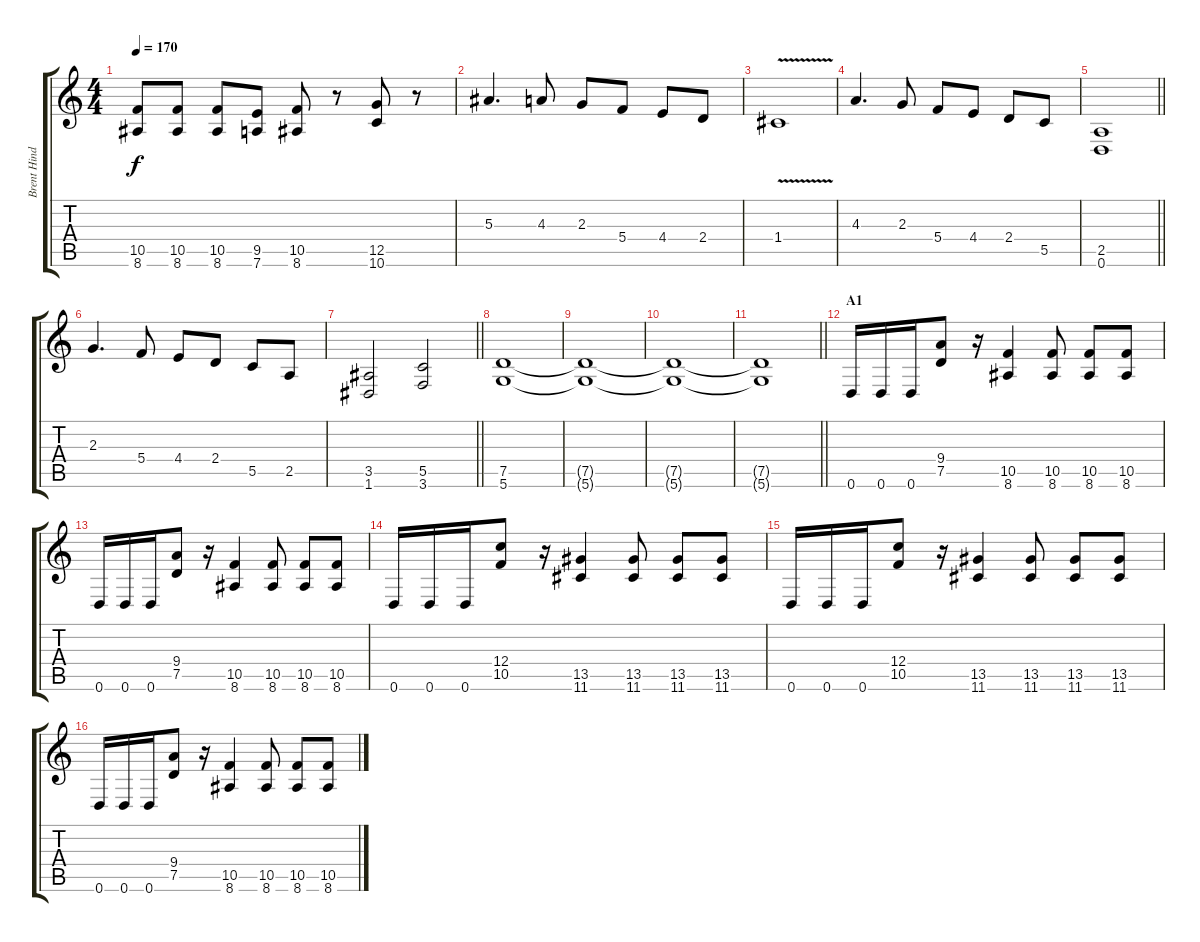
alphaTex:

\track ("Brent Hinds" "Brent Hind") {instrument distortionguitar}
\staff {score tabs}
\tuning (D4 A3 F3 C3 G2 D2) {hide}
\ts (4 4)
\tempo 170
\clef g2
\ks c
(10.5 8.6).8{dy f} (10.5 8.6).8 (10.5 8.6).8 (9.5 7.6).8 (10.5 8.6).8 r.8 (12.5 10.6).8 r.8 |
5.3.4{d} 4.3.8 2.3.8 5.4.8 4.4.8 2.4.8 |
1.4{v}.1 |
4.3.4{d} 2.3.8 5.4.8 4.4.8 2.4.8 5.5.8 |
\barLineRight lightlight
(2.5 0.6).1 |
2.3.4{d} 5.4.8 4.4.8 2.4.8 5.5.8 2.5.8 |
\barLineRight lightlight
(3.5 1.6).2 (5.5 3.6).2 |
(7.5 5.6).1 |
(7.5{t} 5.6{t}).1 |
(7.5{t} 5.6{t}).1 |
\barLineRight lightlight
(7.5{t} 5.6{t}).1 |
\section ("" "A1")
0.6.16 0.6.16 0.6.16 (9.4 7.5).8 r.16 (10.5 8.6).4 (10.5 8.6).8 (10.5 8.6).8 (10.5 8.6).8 |
0.6.16 0.6.16 0.6.16 (9.4 7.5).8 r.16 (10.5 8.6).4 (10.5 8.6).8 (10.5 8.6).8 (10.5 8.6).8 |
0.6.16 0.6.16 0.6.16 (12.4 10.5).8 r.16 (13.5 11.6).4 (13.5 11.6).8 (13.5 11.6).8 (13.5 11.6).8 |
0.6.16 0.6.16 0.6.16 (12.4 10.5).8 r.16 (13.5 11.6).4 (13.5 11.6).8 (13.5 11.6).8 (13.5 11.6).8 |
0.6.16 0.6.16 0.6.16 (9.4 7.5).8 r.16 (10.5 8.6).4 (10.5 8.6).8 (10.5 8.6).8 (10.5 8.6).8
